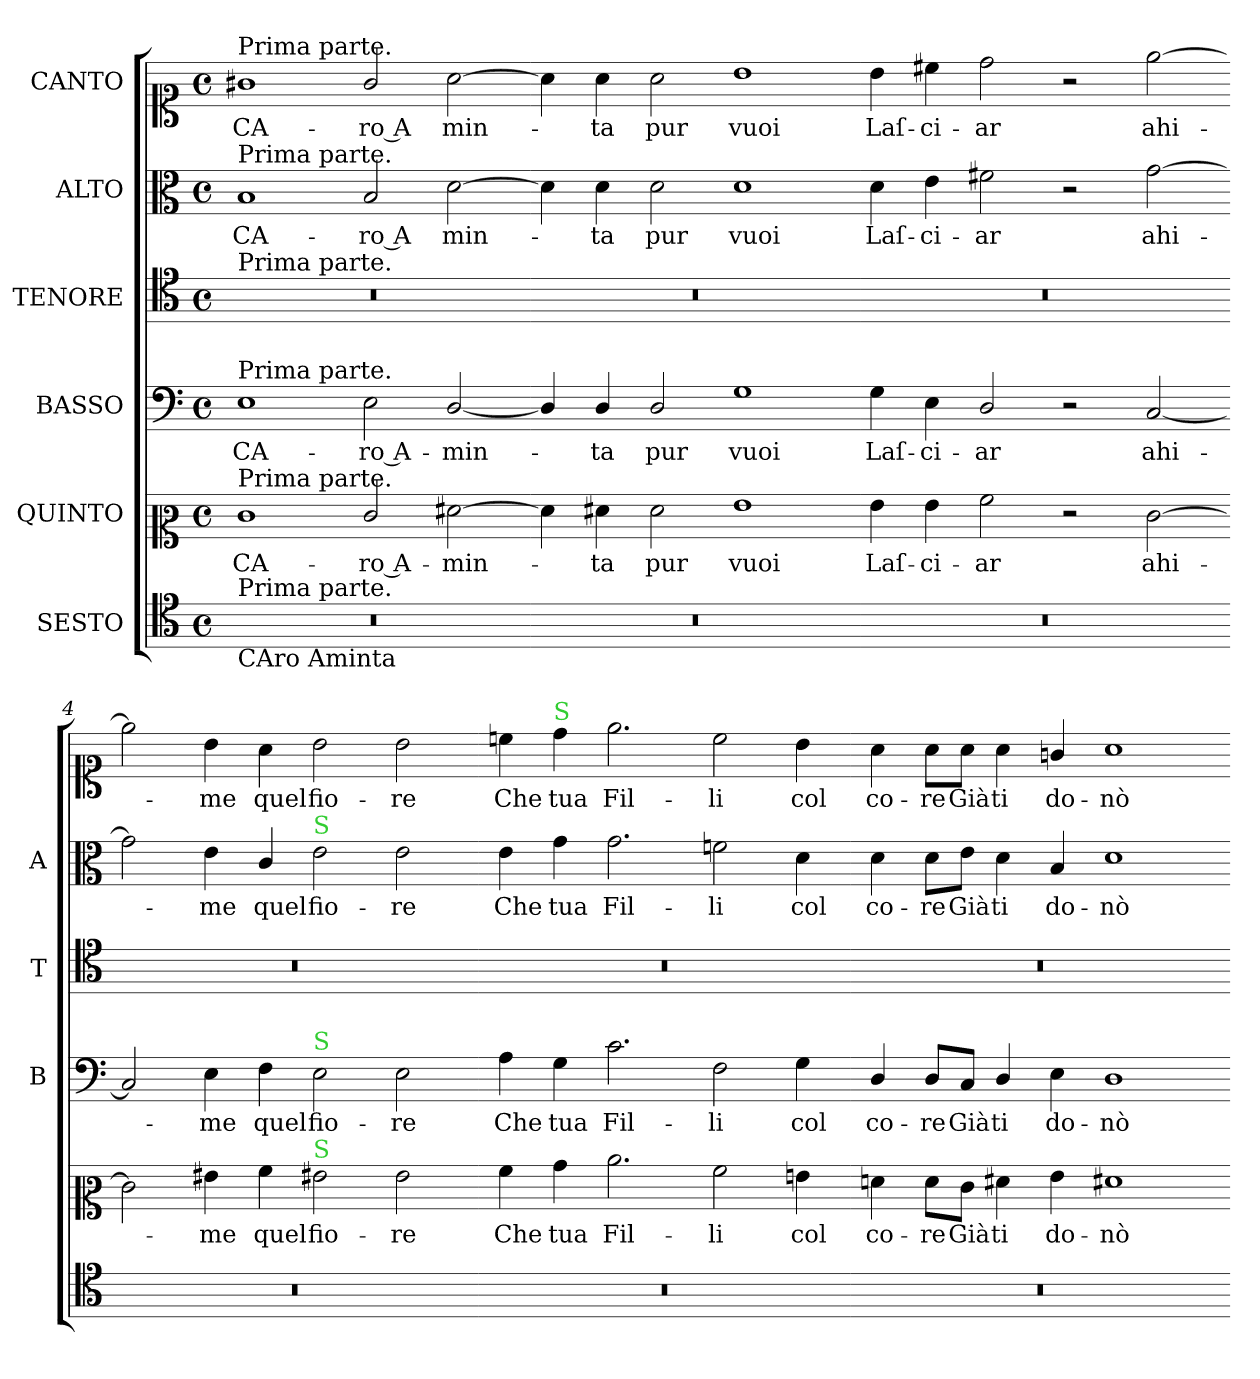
**kern	**kern	**text	**kern	**text	**kern	**kern	**text	**kern	**text
*part6	*part5	*part5	*part4	*part4	*part3	*part2	*part2	*part1	*part1
*staff6	*staff5	*staff5	*staff4	*staff4	*staff3	*staff2	*staff2	*staff1	*staff1
*I"SESTO	*I"QUINTO	*	*I"BASSO	*	*I"TENORE	*I"ALTO	*	*I"CANTO	*
*	*	*	*I'B	*	*I'T	*I'A	*	*	*
*clefC4	*clefC2	*	*clefF4	*	*clefC4	*clefC3	*	*clefC1	*
*k[]	*k[]	*	*k[]	*	*k[]	*k[]	*	*k[]	*
*E:phr	*E:phr	*	*E:phr	*	*E:phr	*E:phr	*	*E:phr	*
*M2/1	*M2/1	*	*M2/1	*	*M2/1	*M2/1	*	*M2/1	*
*met(c)	*met(c)	*	*met(c)	*	*met(c)	*met(c)	*	*met(c)	*
=1	=1	=1	=1	=1	=1	=1	=1	=1	=1
!	!	!	!	!	!	!	!	!LO:TX:a:t=Prima parte.	!
!	!	!	!	!	!	!LO:TX:a:t=Prima parte.	!	!	!
!	!	!	!	!	!LO:TX:a:t=Prima parte.	!	!	!	!
!	!	!	!LO:TX:a:t=Prima parte.	!	!	!	!	!	!
!	!LO:TX:a:t=Prima parte.	!	!	!	!	!	!	!	!
!LO:TX:b:t=CAro Aminta	!	!	!	!	!	!	!	!	!
!LO:TX:a:t=Prima parte.	!	!	!	!	!	!	!	!	!
0r	1e	CA-	1E	CA-	0r	1B	CA-	1g#X	CA-
.	2e/	-ro A-	2E\	-ro A-	.	2B/	-ro A	2g#/	-ro A
.	[2f#X\	-min-	[2D/	-min-	.	[2d\	min-	[2a\	min-
=2-	=2-	=2-	=2-	=2-	=2-	=2-	=2-	=2-	=2-
0r	4f#\]	.	4D/]	.	0r	4d\]	.	4a\]	.
.	4f#X\	-ta	4D/	-ta	.	4d\	-ta	4a\	-ta
.	2f#\	pur	2D/	pur	.	2d\	pur	2a\	pur
.	1g	vuoi	1G	vuoi	.	1d	vuoi	1b	vuoi
=3-	=3-	=3-	=3-	=3-	=3-	=3-	=3-	=3-	=3-
0r	4g\	Laſ-	4G\	Laſ-	0r	4d\	Laſ-	4b\	Laſ-
.	4g\	-ci-	4E\	-ci-	.	4e\	-ci-	4cc#X\	-ci-
.	2a\	-ar	2D/	-ar	.	2f#X\	-ar	2dd\	-ar
.	2r	.	2r	.	.	2r	.	2r	.
.	[2e\	ahi-	[2C/	ahi-	.	[2g\	ahi-	[2ee\	ahi-
=4-	=4-	=4-	=4-	=4-	=4-	=4-	=4-	=4-	=4-
0r	2e\]	.	2C/]	.	0r	2g\]	.	2ee\]	.
.	4g#X\	-me	4E\	-me	.	4e\	-me	4b\	-me
.	4a\	quel	4F\	quel	.	4c/	quel	4a\	quel
!	!	!	!	!	!	!LO:TX:a:color=limegreen:t=S	!	!	!
!	!	!	!LO:TX:a:color=limegreen:t=S	!	!	!	!	!	!
!	!LO:TX:a:color=limegreen:t=S	!	!	!	!	!	!	!	!
.	2g#X\	fio-	2E\	fio-	.	2e\	fio-	2b\	fio-
.	2g#\	-re	2E\	-re	.	2e\	-re	2b\	-re
=5-	=5-	=5-	=5-	=5-	=5-	=5-	=5-	=5-	=5-
0r	4a\	Che	4A\	Che	0r	4e\	Che	4ccn\	Che
!	!	!	!	!	!	!	!	!LO:TX:a:color=limegreen:t=S	!
.	4b\	tua	4G\	tua	.	4g\	tua	4dd\	tua
.	2.cc\	Fil-	2.c\	Fil-	.	2.g\	Fil-	2.ee\	Fil-
.	2a\	-li	2F\	-li	.	2fn\	-li	2cc\	-li
.	4gn\	col	4G\	col	.	4d\	col	4b\	col
=6-	=6-	=6-	=6-	=6-	=6-	=6-	=6-	=6-	=6-
0r	4fn\	co-	4D/	co-	0r	4d\	co-	4a\	co-
.	8f\L	-re	8D/L	-re	.	8d\L	-re	8a\L	-re
.	8e\J	Già	8C/J	Già	.	8e\J	Già	8a\J	Già
.	4f#X\	ti	4D/	ti	.	4d\	ti	4a\	ti
.	4g\	do-	4E\	do-	.	4B/	do-	4gn/	do-
.	1f#X	-nò	1D	-nò	.	1d	-nò	1a	-nò
=-	=-	=-	=-	=-	=-	=-	=-	=-	=-
*-	*-	*-	*-	*-	*-	*-	*-	*-	*-
